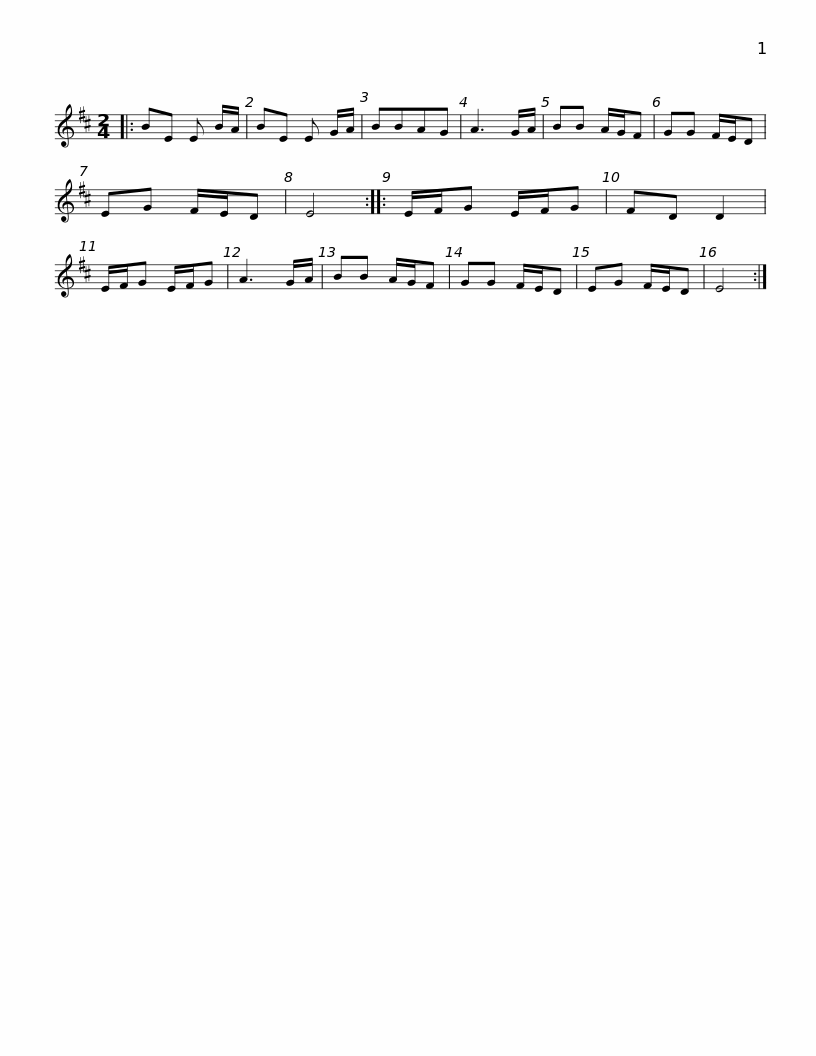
X:1
L:1/8
M:2/4
I:linebreak $
K:D
V:1 treble
V:1
|: BE E B/A/ | BE E G/A/ | BBAG | A3 G/A/ | BB A/G/F | %5
 GG F/E/D | EG F/E/D | E4 :: E/F/G E/F/G |$ FD D2 | %10
 E/F/G E/F/G | A3 G/A/ | BB A/G/F | GG F/E/D | EG F/E/D | %15
 E4 :| %16
